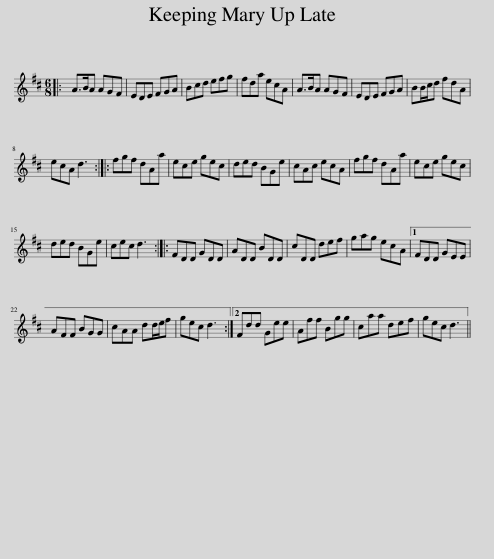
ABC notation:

X:1
L:1/8
M:6/8
I:linebreak $
K:D
V:1 treble
V:1
|: A>BA AGF | EDE FGA | Bcd efg | fda ecA | A>BA AGF | %5
 EDE FGA | BB/c/d fdA |$ ecA d3 :: fgf dAa | ece gec | %10
 ded BGe | cAc ecA | fgf dAa | ece gec |$ ded BGe | %15
 cec d3 :: FDD GDD | ADD BDD | cDD def | gag ecA |1 %20
 FDD GEE |$ AFF BGG | cAA dd/e/f | gec d3 :|2 Fdd Gee | %25
 Aff Bgg | caa def | gec d3 || %28
